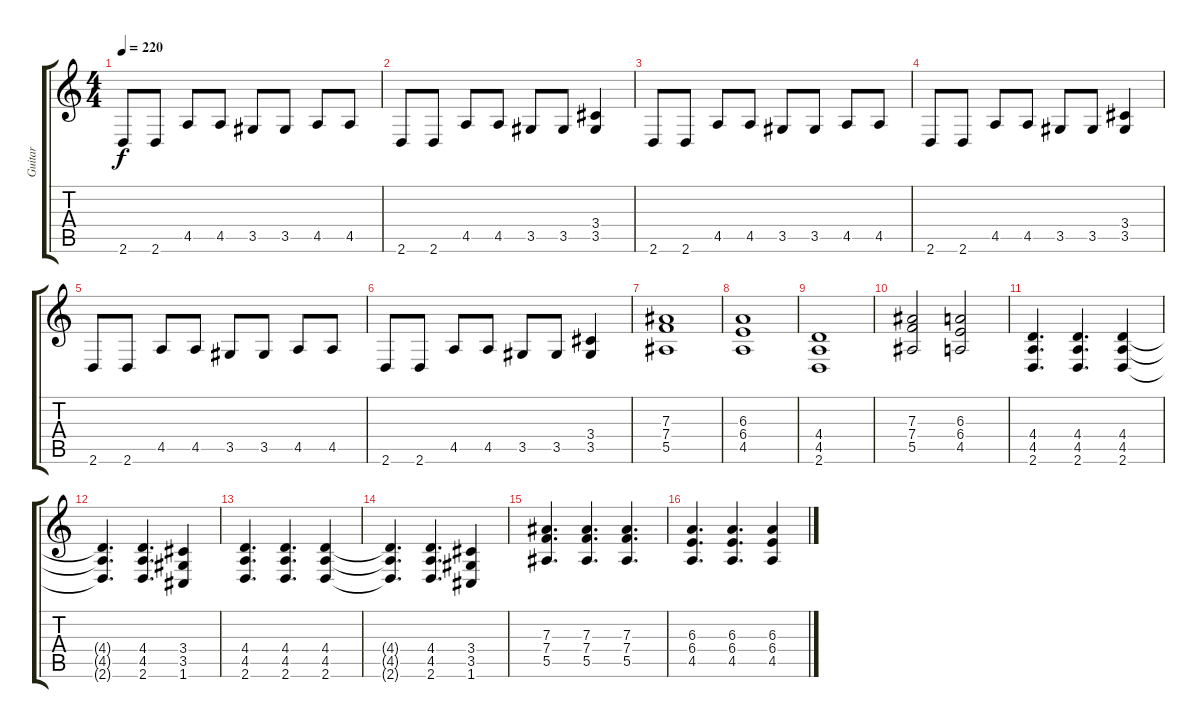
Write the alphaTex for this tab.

\track ("Guitar" "Guitar") {instrument distortionguitar}
\staff {score tabs}
\tuning (C4 G3 Eb3 Bb2 F2 C2) {hide}
\ts (4 4)
\tempo 220
\clef g2
\ks c
2.6.8{dy f} 2.6.8 4.5.8 4.5.8 3.5.8 3.5.8 4.5.8 4.5.8 |
2.6.8 2.6.8 4.5.8 4.5.8 3.5.8 3.5.8 (3.4 3.5).4 |
2.6.8 2.6.8 4.5.8 4.5.8 3.5.8 3.5.8 4.5.8 4.5.8 |
2.6.8 2.6.8 4.5.8 4.5.8 3.5.8 3.5.8 (3.4 3.5).4 |
2.6.8 2.6.8 4.5.8 4.5.8 3.5.8 3.5.8 4.5.8 4.5.8 |
2.6.8 2.6.8 4.5.8 4.5.8 3.5.8 3.5.8 (3.4 3.5).4 |
(7.3 7.4 5.5).1 |
(6.3 6.4 4.5).1 |
(4.4 4.5 2.6).1 |
(7.3 7.4 5.5).2 (6.3 6.4 4.5).2 |
(4.4 4.5 2.6).4{d} (4.4 4.5 2.6).4{d} (4.4 4.5 2.6).4 |
(4.4{t} 4.5{t} 2.6{t}).4{d} (4.4 4.5 2.6).4{d} (3.4 3.5 1.6).4 |
(4.4 4.5 2.6).4{d} (4.4 4.5 2.6).4{d} (4.4 4.5 2.6).4 |
(4.4{t} 4.5{t} 2.6{t}).4{d} (4.4 4.5 2.6).4{d} (3.4 3.5 1.6).4 |
(7.3 7.4 5.5).4{d} (7.3 7.4 5.5).4{d} (7.3 7.4 5.5).4{d} |
(6.3 6.4 4.5).4{d} (6.3 6.4 4.5).4{d} (6.3 6.4 4.5).4
